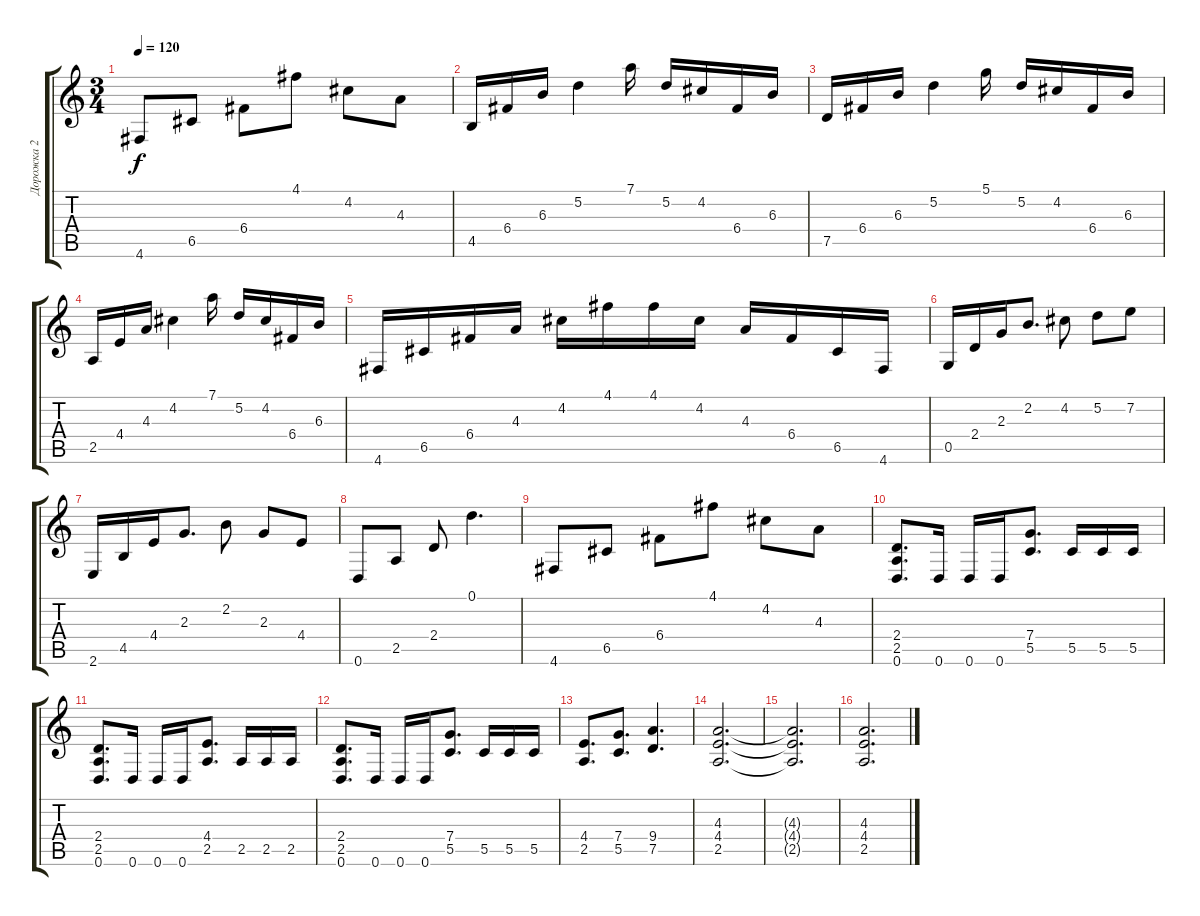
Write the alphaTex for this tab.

\track ("Дорожка 2" "Дорожка 2") {instrument distortionguitar}
\staff {score tabs}
\tuning (D4 A3 F3 C3 G2 D2) {hide}
\ts (3 4)
\tempo 120
\clef g2
\ks c
4.6.8{dy f} 6.5.8 6.4.8 4.1.8 4.2.8 4.3.8 |
4.5.16 6.4.16 6.3.16 5.2.4 7.1.16 5.2.16 4.2.16 6.4.16 6.3.16 |
7.5.16 6.4.16 6.3.16 5.2.4 5.1.16 5.2.16 4.2.16 6.4.16 6.3.16 |
2.5.16 4.4.16 4.3.16 4.2.4 7.1.16 5.2.16 4.2.16 6.4.16 6.3.16 |
4.6.16 6.5.16 6.4.16 4.3.16 4.2.16 4.1.16 4.1.16 4.2.16 4.3.16 6.4.16 6.5.16 4.6.16 |
0.5.16 2.4.16 2.3.16 2.2.8{d} 4.2.8 5.2.8 7.2.8 |
2.6.16 4.5.16 4.4.16 2.3.8{d} 2.2.8 2.3.8 4.4.8 |
0.6.8 2.5.8 2.4.8 0.1.4{d} |
4.6.8 6.5.8 6.4.8 4.1.8 4.2.8 4.3.8 |
(2.4 2.5 0.6).8{d} 0.6.16 0.6.16 0.6.16 (7.4 5.5).8{d} 5.5.16 5.5.16 5.5.16 |
(2.4 2.5 0.6).8{d} 0.6.16 0.6.16 0.6.16 (4.4 2.5).8{d} 2.5.16 2.5.16 2.5.16 |
(2.4 2.5 0.6).8{d} 0.6.16 0.6.16 0.6.16 (7.4 5.5).8{d} 5.5.16 5.5.16 5.5.16 |
(4.4 2.5).8{d} (7.4 5.5).8{d} (9.4 7.5).4{d} |
(4.3 4.4 2.5).2{d} |
(4.3{t} 4.4{t} 2.5{t}).2{d} |
(4.3 4.4 2.5).2{d}
